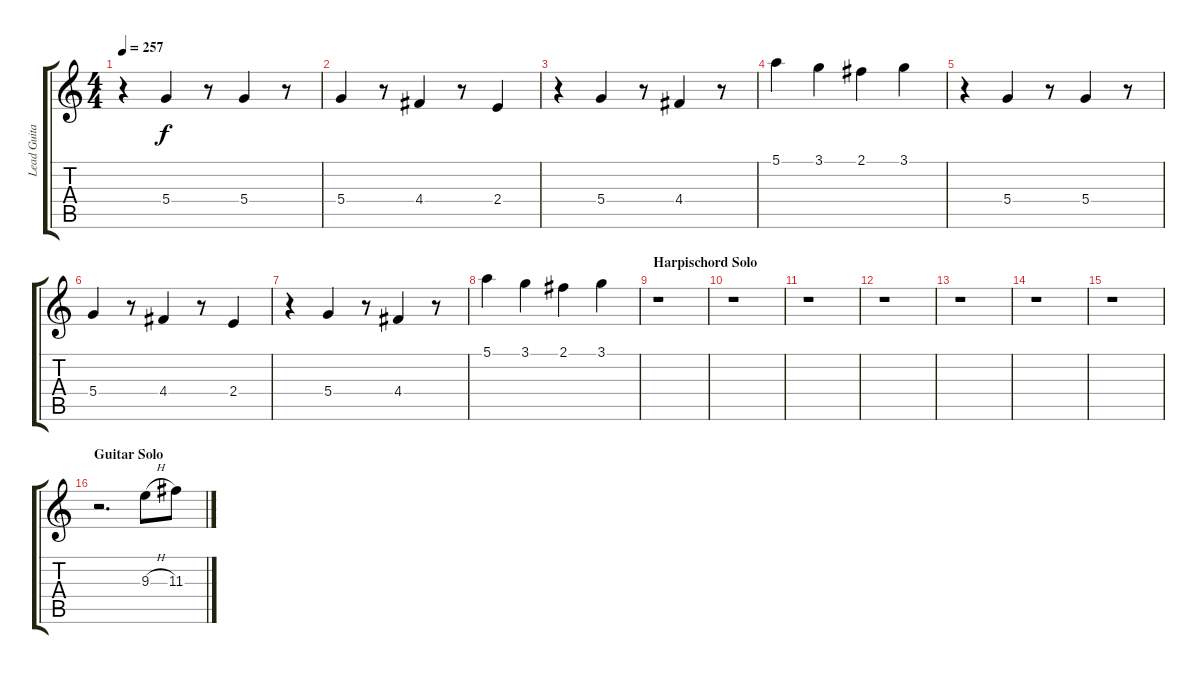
\track ("Lead Guitar" "Lead Guita") {instrument distortionguitar}
\staff {score tabs}
\tuning (E4 B3 G3 D3 A2 E2) {hide}
\ts (4 4)
\tempo 257
\clef g2
\ks c
r.4{dy f} 5.4.4 r.8 5.4.4 r.8 |
5.4.4 r.8 4.4.4 r.8 2.4.4 |
r.4 5.4.4 r.8 4.4.4 r.8 |
5.1.4 3.1.4 2.1.4 3.1.4 |
r.4 5.4.4 r.8 5.4.4 r.8 |
5.4.4 r.8 4.4.4 r.8 2.4.4 |
r.4 5.4.4 r.8 4.4.4 r.8 |
5.1.4 3.1.4 2.1.4 3.1.4 |
\section ("" "Harpischord Solo")
r.1 |
r.1 |
r.1 |
r.1 |
r.1 |
r.1 |
r.1 |
\section ("" "Guitar Solo")
r.2{d} 9.3{h}.8 11.3.8
